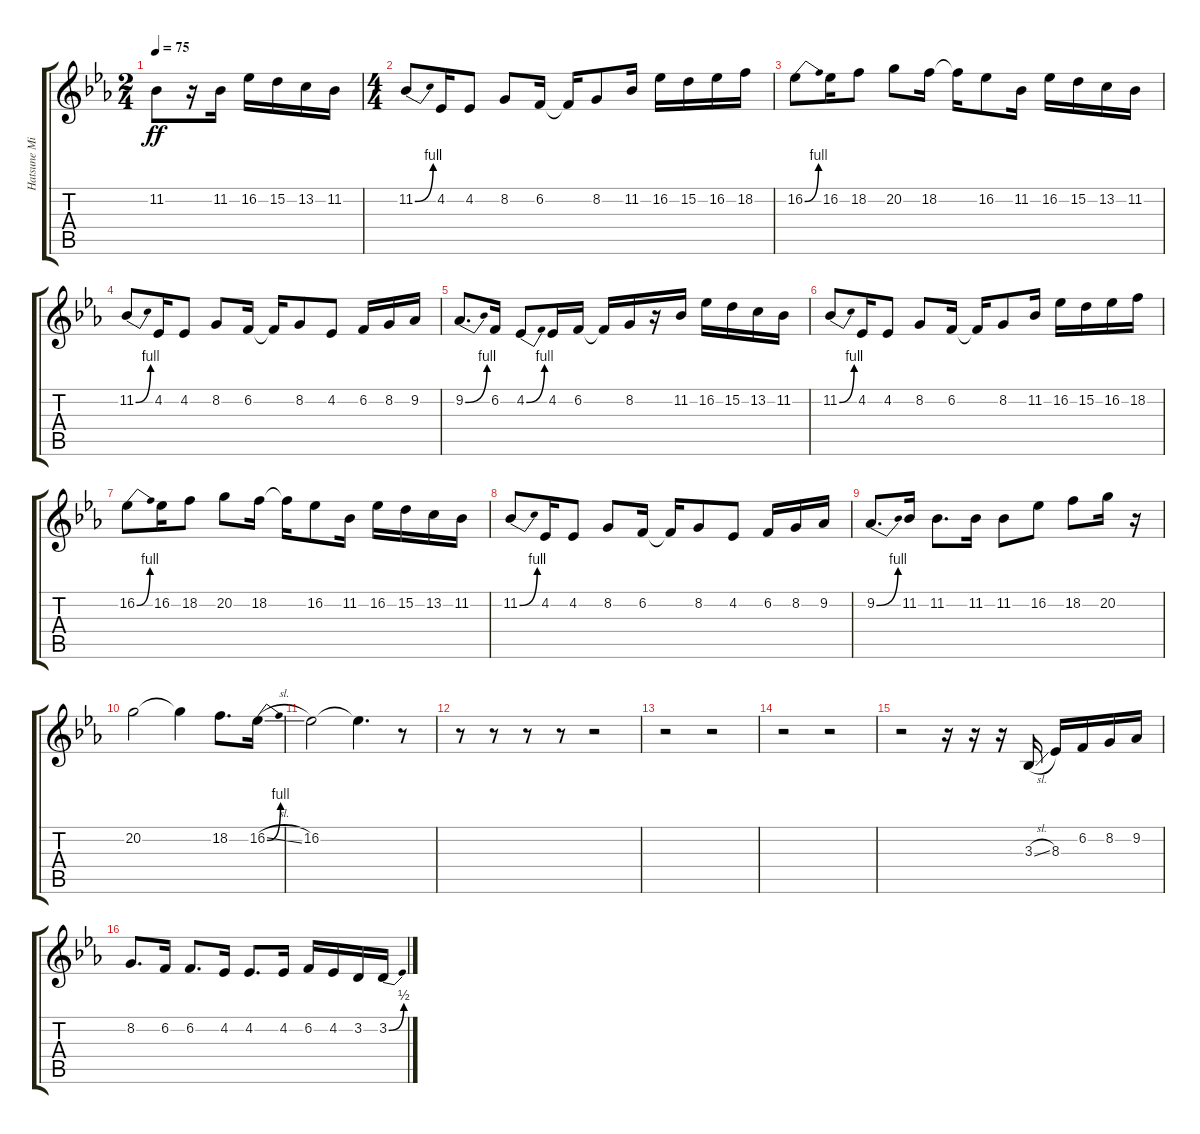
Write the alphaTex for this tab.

\track ("Hatsune Miku" "Hatsune Mi") {instrument lead1square}
\staff {score tabs}
\tuning (E4 B3 G3 D3 A2 E2) {hide}
\ts (2 4)
\tempo 75
\clef g2
\ks eb
11.2{t}.8{dy ff} r.16 11.2.16 16.2.16 15.2.16 13.2.16 11.2.16 |
\ts (4 4)
11.2{be (bend 0 0 60 4)}.8 4.2.16 4.2.8 8.2.8 6.2.16 6.2{t}.16 8.2.8 11.2.16 16.2.16 15.2.16 16.2.16 18.2.16 |
16.2{be (bend 0 0 60 4)}.8 16.2.16 18.2.8 20.2.8 18.2.16 18.2{t}.16 16.2.8 11.2.16 16.2.16 15.2.16 13.2.16 11.2.16 |
11.2{be (bend 0 0 60 4)}.8 4.2.16 4.2.8 8.2.8 6.2.16 6.2{t}.16 8.2.8 4.2.8 6.2.16 8.2.16 9.2.16 |
9.2{be (bend 0 0 60 4)}.8{d} 6.2.16 4.2{be (bend 0 0 60 4)}.8 4.2.16 6.2.16 6.2{t}.16 8.2.16 r.16 11.2.16 16.2.16 15.2.16 13.2.16 11.2.16 |
11.2{be (bend 0 0 60 4)}.8 4.2.16 4.2.8 8.2.8 6.2.16 6.2{t}.16 8.2.8 11.2.16 16.2.16 15.2.16 16.2.16 18.2.16 |
16.2{be (bend 0 0 60 4)}.8 16.2.16 18.2.8 20.2.8 18.2.16 18.2{t}.16 16.2.8 11.2.16 16.2.16 15.2.16 13.2.16 11.2.16 |
11.2{be (bend 0 0 60 4)}.8 4.2.16 4.2.8 8.2.8 6.2.16 6.2{t}.16 8.2.8 4.2.8 6.2.16 8.2.16 9.2.16 |
9.2{be (bend 0 0 60 4)}.8{d} 11.2.16 11.2.8{d} 11.2.16 11.2.8 16.2.8 18.2.8 20.2.16 r.16 |
20.2.2 20.2{t}.4 18.2.8{d} 16.2{be (bend 0 0 60 4) sl}.16 |
16.2.2 16.2{t}.4{d} r.8 |
r.8 r.8 r.8 r.8 r.2 |
r.2 r.2 |
r.2 r.2 |
r.2 r.16 r.16 r.16 3.3{sl}.16 8.3.16 6.2.16 8.2.16 9.2.16 |
8.2.8{d} 6.2.16 6.2.8{d} 4.2.16 4.2.8{d} 4.2.16 6.2.16 4.2.16 3.2.16 3.2{be (bend 0 0 60 2)}.16
